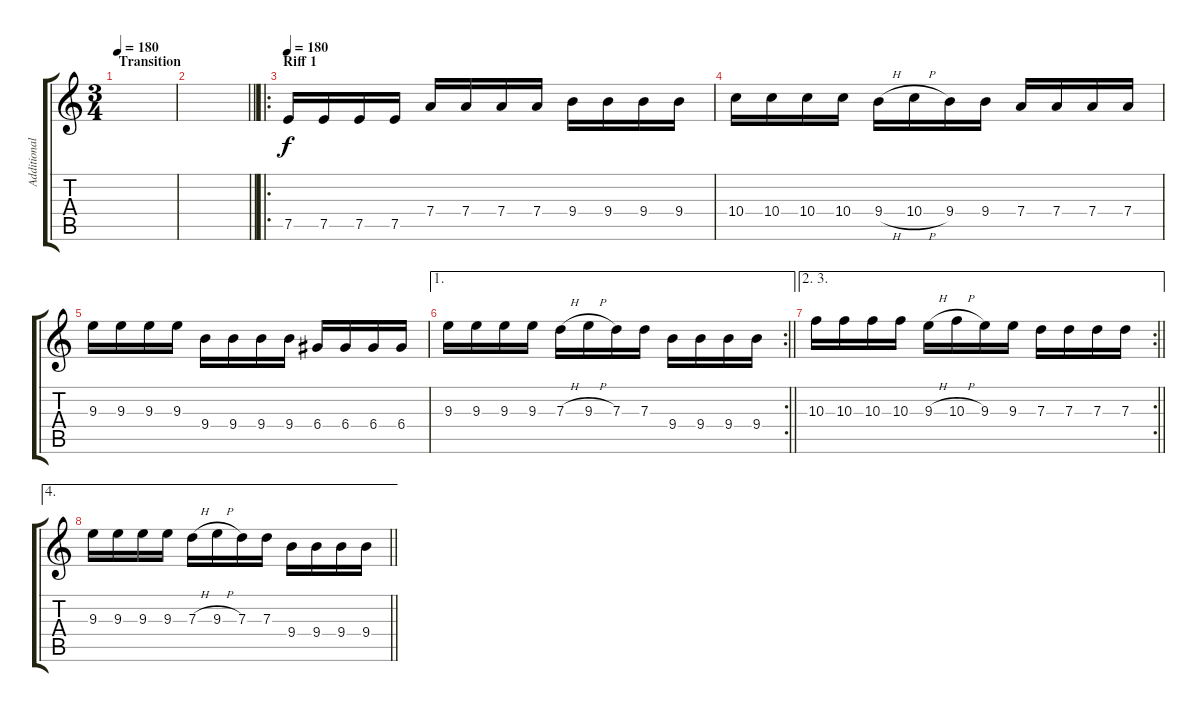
\track ("Additional Guitar" "Additional") {instrument distortionguitar}
\staff {score tabs}
\tuning (E4 B3 G3 D3 A2 E2) {hide}
\ts (3 4)
\section ("" "Transition")
\tempo 180
\clef g2
\ks c
|
\barLineRight lightlight
|
\ro
\section ("" "Riff 1")
\tempo 180
7.5.16 7.5.16 7.5.16 7.5.16 7.4.16 7.4.16 7.4.16 7.4.16 9.4.16 9.4.16 9.4.16 9.4.16 |
10.4.16 10.4.16 10.4.16 10.4.16 9.4{h}.16 10.4{h}.16 9.4.16 9.4.16 7.4.16 7.4.16 7.4.16 7.4.16 |
9.3.16 9.3.16 9.3.16 9.3.16 9.4.16 9.4.16 9.4.16 9.4.16 6.4.16 6.4.16 6.4.16 6.4.16 |
\ae 1
\rc 2
\barLineRight lightlight
9.3.16 9.3.16 9.3.16 9.3.16 7.3{h}.16 9.3{h}.16 7.3.16 7.3.16 9.4.16 9.4.16 9.4.16 9.4.16 |
\ae (2 3)
\rc 2
\barLineRight lightlight
10.3.16 10.3.16 10.3.16 10.3.16 9.3{h}.16 10.3{h}.16 9.3.16 9.3.16 7.3.16 7.3.16 7.3.16 7.3.16 |
\ae 4
\barLineRight lightlight
9.3.16 9.3.16 9.3.16 9.3.16 7.3{h}.16 9.3{h}.16 7.3.16 7.3.16 9.4.16 9.4.16 9.4.16 9.4.16
